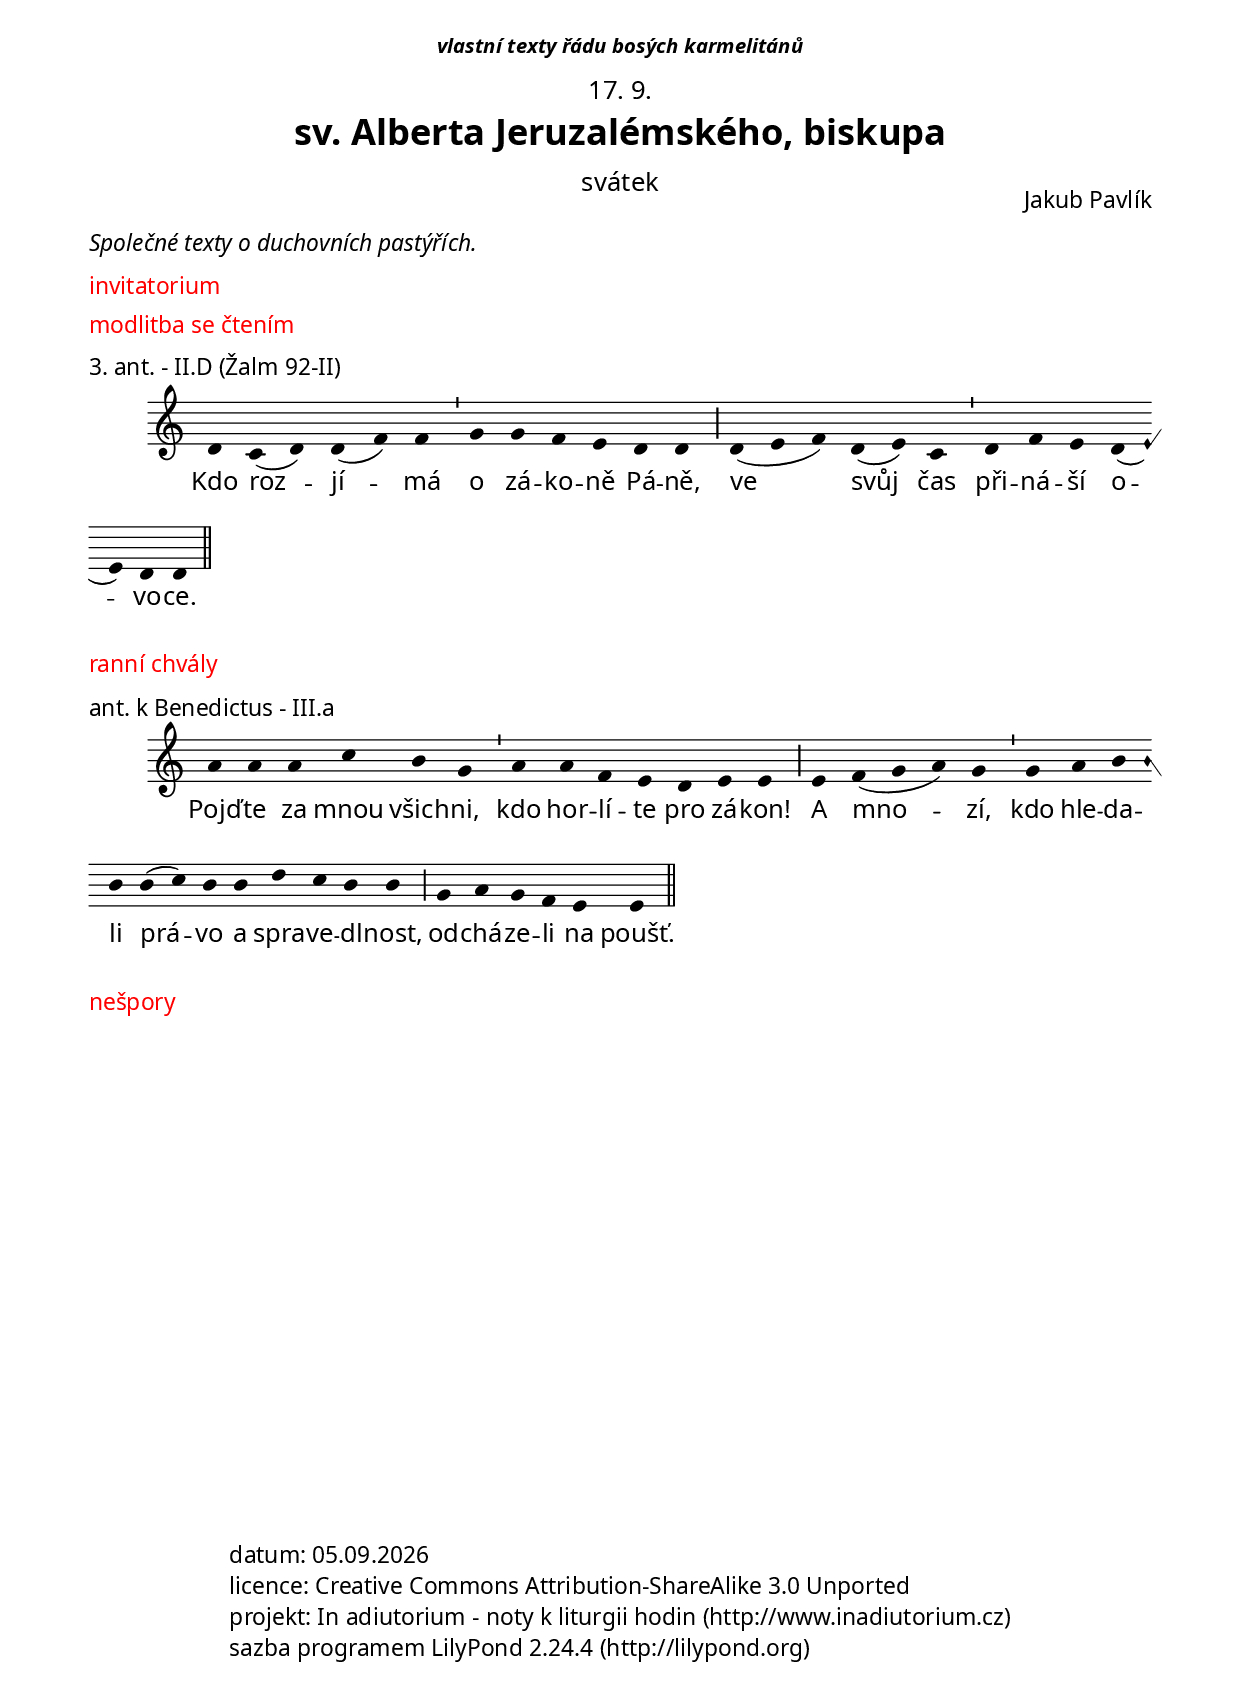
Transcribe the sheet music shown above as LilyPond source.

\version "2.19.80"

\include "../../spolecne.ly"
\include "../../spolecne/reholni.ly"
\include "../../dilyresponsorii.ly"
\version "2.12.0"

textyOCD = "vlastní texty řádu bosých karmelitánů"


\header {
  title = \markup\titleSvatek
            "sv. Alberta Jeruzalémského, biskupa"
            svátek
            "17. 9."
            \textyOCD
  composer = "Jakub Pavlík"
}

\markup\communia #'(#:pastyr)

\markup {\nadpisHodinka {"invitatorium"}}

\score {
  \relative c' {
    \choralniRezim

  }
  \addlyrics {
    Pojďme, klaňme se Pánu, nejvyššímu Zákonodárci.
  }
  \header {
    quid = "ant."
    modus = ""
    differentia = ""
    psalmus = ""
    id = "invit"
    piece = \markup {\sestavTitulekBezZalmu}
  }
}

\markup {\nadpisHodinka {"modlitba se čtením"}}

\score {
  \relative c' {
    \choralniRezim

  }
  \addlyrics {
    Spravedlivý má zalíbení v Hospodinově zákoně a přemítá o něm dnem i nocí.
  }
  \header {
    quid = "1. ant."
    modus = ""
    differentia = ""
    psalmus = "Žalm 21"
    id = "mc-a1"
    piece = \markup {\sestavTitulek}
  }
}

\score {
  \relative c' {
    \choralniRezim

  }
  \addlyrics {
    Hospodinův zákon ať je vždy ve vašich ústech.
  }
  \header {
    quid = "2. ant."
    modus = ""
    differentia = ""
    psalmus = "Žalm 92-I"
    id = "mc-a2"
    piece = \markup {\sestavTitulek}
  }
}

\score {
  \relative c' {
    \choralniRezim
    d4 c( d) d( f) f \barMin g g f e d d \barMaior
    d( e f) d( e) c \barMin d f e d( e) d d \barFinalis
  }
  \addlyrics {
    Kdo roz -- jí -- má o zá -- ko -- ně Pá -- ně,
    ve svůj čas při -- ná -- ší o -- vo -- ce.
  }
  \header {
    quid = "3. ant."
    modus = "II"
    differentia = "D"
    psalmus = "Žalm 92-II"
    id = "mc-a3"
    piece = \markup {\sestavTitulek}
  }
}

\markup {\nadpisHodinka {"ranní chvály"}}

\score {
  \relative c'' {
    \choralniRezim
    a4 a a c b g \barMin
    a a f e d e e \barMaior
    e f( g a) g \barMin
    g a b b b( c) b b d c b b \barMaior
    g a g f e e \barFinalis
  }
  \addlyrics {
    Pojď -- te za mnou všich -- ni,
    kdo hor -- lí -- te pro zá -- kon!
    A mno -- zí,
    kdo hle -- da -- li prá -- vo a spra -- ve -- dl -- nost,
    od -- chá -- ze -- li na poušť.
  }
  \header {
    quid = "ant. k Benedictus"
    modus = "III"
    differentia = "a"
    psalmus = ""
    id = "rch-aben"
    piece = \markup {\sestavTitulekBezZalmu}
  }
}

\markup {\nadpisHodinka {"nešpory"}}

\score {
  \relative c' {
    \choralniRezim

  }
  \addlyrics {
    Dej mi poznat cestu, kterou mám kráčet, neboť k tobě pozvedám svou duši.
  }
  \header {
    quid = "1. ant."
    modus = ""
    differentia = ""
    psalmus = "Žalm 15"
    id = "ne-a1"
    piece = \markup {\sestavTitulek}
  }
}

\score {
  \relative c' {
    \choralniRezim

  }
  \addlyrics {
    Synu, zachovávej má přikázání a můj zákon střež jako zřítelnici oka.
  }
  \header {
    quid = "2. ant."
    modus = ""
    differentia = ""
    psalmus = "Žalm 112"
    id = "ne-a2"
    piece = \markup {\sestavTitulek}
  }
}

\score {
  \relative c' {
    \choralniRezim

  }
  \addlyrics {
    Pán je spravedlivý ve všem, milostivý ve všech svých skutcích.
  }
  \header {
    quid = "3. ant."
    modus = ""
    differentia = ""
    psalmus = "Zj 15"
    id = "ne-a3"
    piece = \markup {\sestavTitulek}
  }
}

\score {
  \relative c' {
    \choralniRezim

  }
  \addlyrics {
    Kristova nauka ať je u vás ve své plné síle; z celého srdce s vděčností zpívejte Bohu.
  }
  \header {
    quid = "ant. k Magnificat"
    modus = ""
    differentia = ""
    psalmus = ""
    id = "ne-amag"
    piece = \markup {\sestavTitulekBezZalmu}
  }
}
